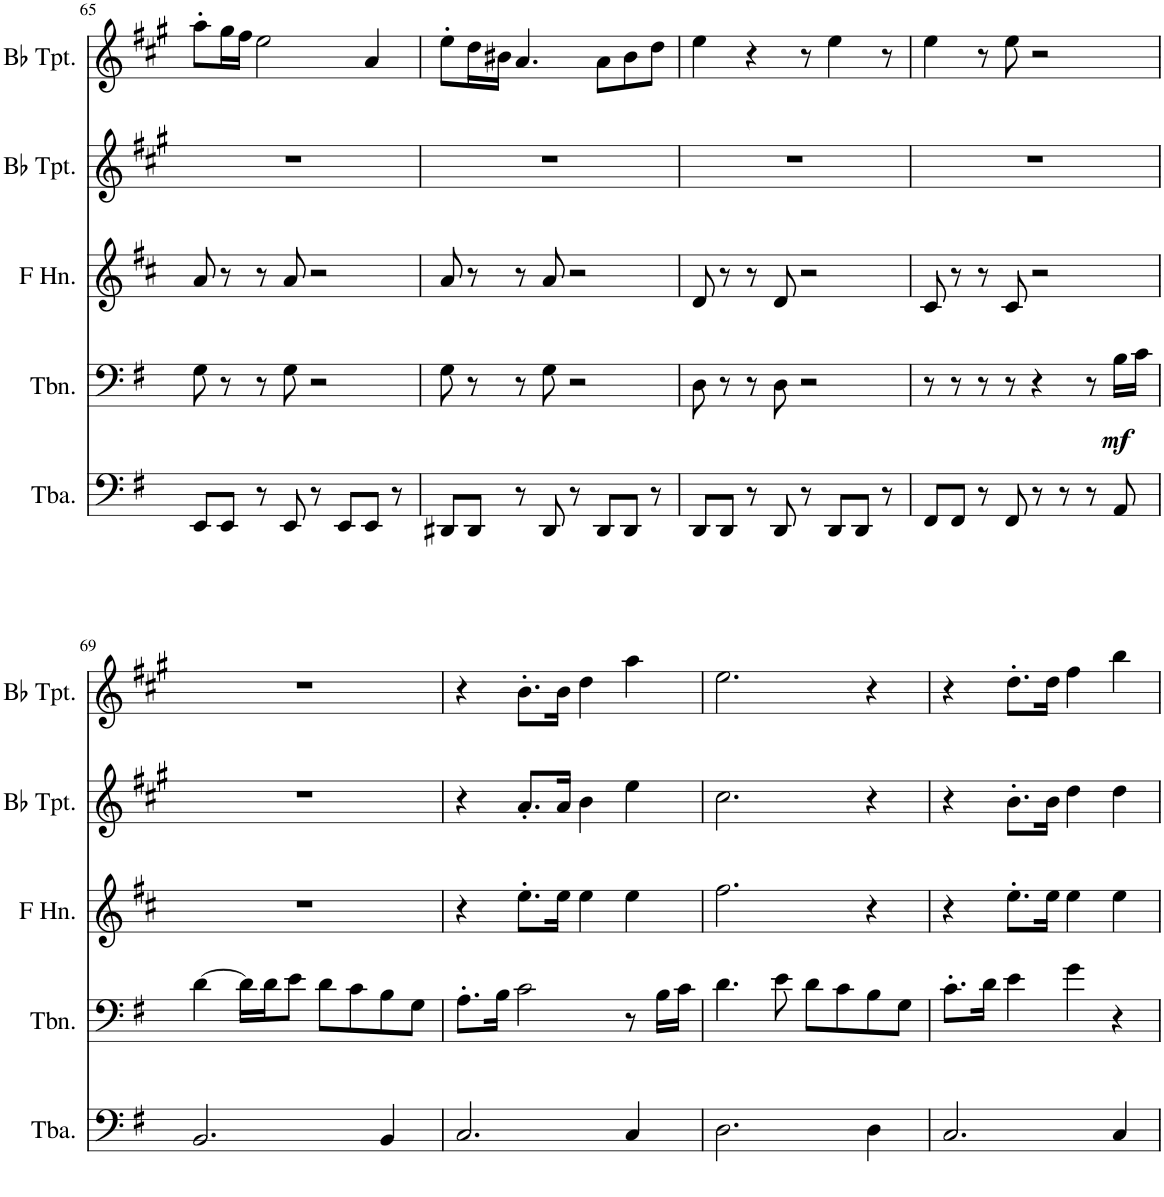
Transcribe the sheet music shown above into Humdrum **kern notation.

**kern	**kern	**dynam	**kern	**kern	**kern
*part5	*part4	*part4	*part3	*part2	*part1
*staff5	*staff4	*staff4	*staff3	*staff2	*staff1
*I"Tuba	*I"Trombone	*	*I"Horn in F	*I"Bb Trumpet 2	*I"Bb Trumpet 1
*I'Tba.	*I'Tbn.	*	*	*I'Bb Tpt.	*I'Bb Tpt.
!!LO:PB:g=z
*clefF4	*clefF4	*	*clefG2	*clefG2	*clefG2
*	*	*	*Trd4c7	*Trd1c2	*Trd1c2
*k[f#]	*k[f#]	*	*k[f#c#]	*k[f#c#g#]	*k[f#c#g#]
*M4/4	*M4/4	*	*M4/4	*M4/4	*M4/4
=65	=65	=65	=65	=65	=65
8EE/L	8G\	.	8a/	1r	8aa'\L
8EE/J	8r	.	8r	.	16gg#\L
.	.	.	.	.	16ff#\JJ
8r	8r	.	8r	.	2ee\
8EE/	8G\	.	8a/	.	.
8r	2r	.	2r	.	.
8EE/L	.	.	.	.	.
8EE/J	.	.	.	.	4a/
8r	.	.	.	.	.
=66	=66	=66	=66	=66	=66
8DD#X/L	8G\	.	8a/	1r	8ee'\L
8DD#/J	8r	.	8r	.	16dd\L
.	.	.	.	.	16b#X\JJ
8r	8r	.	8r	.	4.a/
8DD#/	8G\	.	8a/	.	.
8r	2r	.	2r	.	.
8DD#/L	.	.	.	.	8a\L
8DD#/J	.	.	.	.	8b#\
8r	.	.	.	.	8dd\J
=67	=67	=67	=67	=67	=67
8DD/L	8D\	.	8d/	1r	4ee\
8DD/J	8r	.	8r	.	.
8r	8r	.	8r	.	4r
8DD/	8D\	.	8d/	.	.
8r	2r	.	2r	.	8r
8DD/L	.	.	.	.	4ee\
8DD/J	.	.	.	.	.
8r	.	.	.	.	8r
=68	=68	=68	=68	=68	=68
8FF#/L	8r	.	8c#/	1r	4ee\
8FF#/J	8r	.	8r	.	.
8r	8r	.	8r	.	8r
8FF#/	8r	.	8c#/	.	8ee\
8r	4r	.	2r	.	2r
8r	.	.	.	.	.
8r	8r	.	.	.	.
!	!	!LO:DY:b	!	!	!
8AA/	16B\LL	mf	.	.	.
.	16c\JJ	.	.	.	.
!!LO:LB:g=z
=69	=69	=69	=69	=69	=69
2.BB/	[4d\	.	1r	1r	1r
.	16d\LL]	.	.	.	.
.	16d\J	.	.	.	.
.	8e\J	.	.	.	.
.	8d\L	.	.	.	.
.	8c\	.	.	.	.
4BB/	8B\	.	.	.	.
.	8G\J	.	.	.	.
=70	=70	=70	=70	=70	=70
2.C/	8.A'\L	.	4r	4r	4r
.	16B\Jk	.	.	.	.
.	2c\	.	8.ee'\L	8.a'/L	8.b'\L
.	.	.	16ee\Jk	16a/Jk	16b\Jk
.	.	.	4ee\	4b\	4dd\
4C/	8r	.	4ee\	4ee\	4aa\
.	16B\LL	.	.	.	.
.	16c\JJ	.	.	.	.
=71	=71	=71	=71	=71	=71
2.D\	4.d\	.	2.ff#\	2.cc#\	2.ee\
.	8e\	.	.	.	.
.	8d\L	.	.	.	.
.	8c\	.	.	.	.
4D\	8B\	.	4r	4r	4r
.	8G\J	.	.	.	.
=72	=72	=72	=72	=72	=72
2.C/	8.c'\L	.	4r	4r	4r
.	16d\Jk	.	.	.	.
.	4e\	.	8.ee'\L	8.b'\L	8.dd'\L
.	.	.	16ee\Jk	16b\Jk	16dd\Jk
.	4g\	.	4ee\	4dd\	4ff#\
4C/	4r	.	4ee\	4dd\	4bb\
=	=	=	=	=	=
*-	*-	*-	*-	*-	*-
